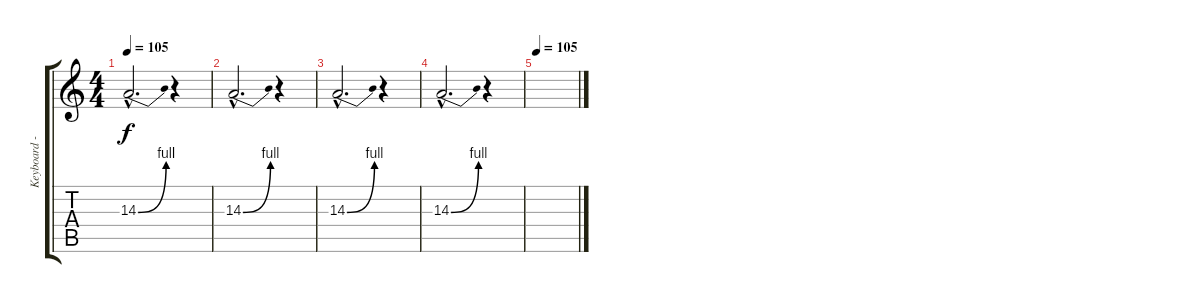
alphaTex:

\track ("Keyboard - Christian 'Flake' Lorenz" "Keyboard -") {instrument lead8bassandlead}
\staff {score tabs}
\tuning (E4 B3 G3 D3 A2 D2) {hide}
\ts (4 4)
\tempo 105
\tempo 125
\tempo 105
\clef g2
\ks c
14.3{be (bend 0 0 60 4) hac}.2{d dy f instrument lead8bassandlead} r.4 |
14.3{be (bend 0 0 60 4) hac}.2{d} r.4 |
14.3{be (bend 0 0 60 4) hac}.2{d} r.4 |
14.3{be (bend 0 0 60 4) hac}.2{d} r.4 |
\tempo 105
